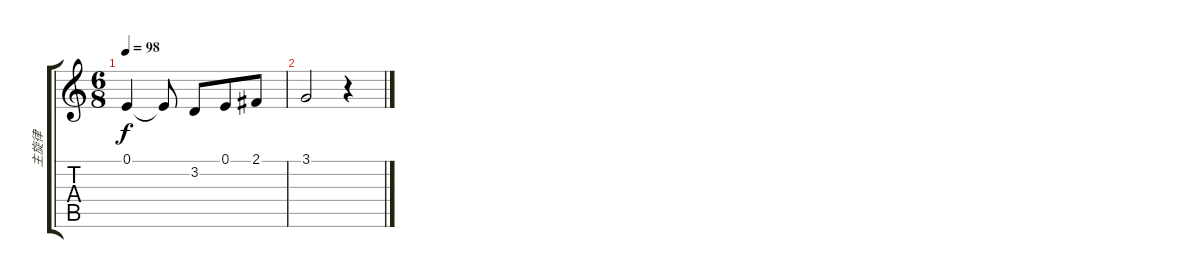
\track ("主旋律" "主旋律") {instrument synthbrass1}
\staff {score tabs}
\tuning (E4 B3 G3 D3 A2 E2) {hide}
\ts (6 8)
\tempo 98
\clef g2
\ks c
0.1.4{dy f} 0.1{t}.8 3.2.8 0.1.8 2.1.8 |
3.1.2 r.4
